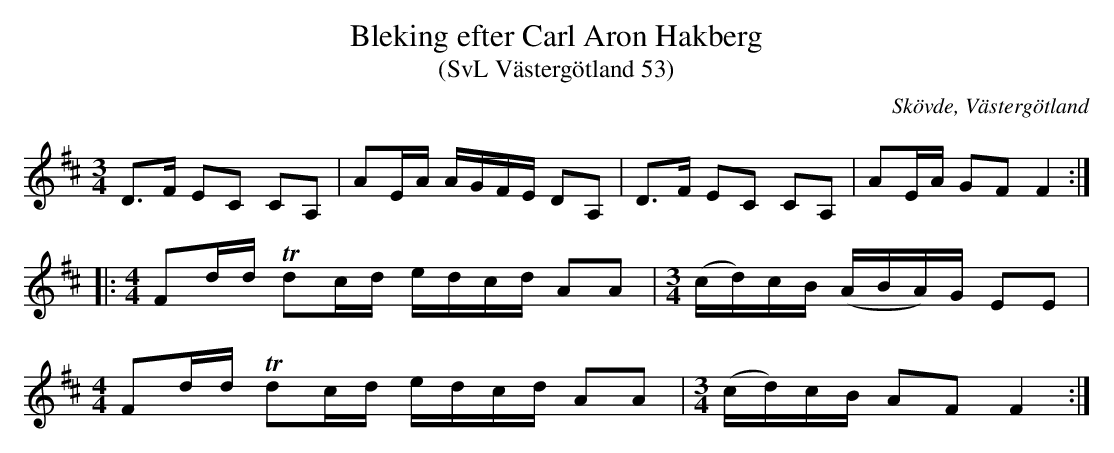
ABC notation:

X:1
T: Bleking efter Carl Aron Hakberg
T: (SvL Västergötland 53)
O: Skövde, Västergötland
L: 1/8
M: 3/4
K: D
D>F EC CA, | AE/A/ A/G/F/E/ DA, | D>F EC CA, | AE/A/ GFF2 :|:
[M:4/4] Fd/d/ Tdc/d/ e/d/c/d/ AA |[M:3/4] (c/d/)c/B/ (A/B/A/)G/ EE |
[M:4/4] Fd/d/ Tdc/d/ e/d/c/d/ AA |[M:3/4] (c/d/)c/B/ AF F2 :|
